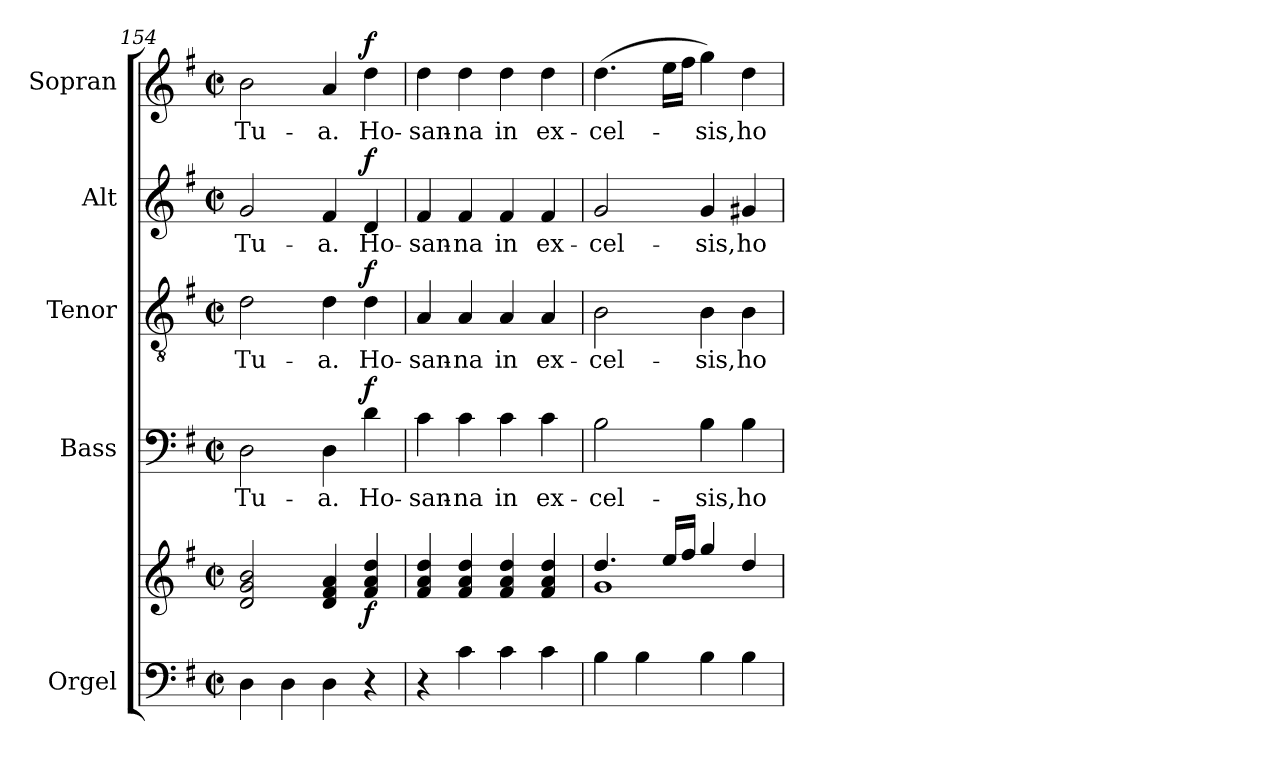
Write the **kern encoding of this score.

**kern	**kern	**dynam	**kern	**text	**dynam	**kern	**text	**dynam	**kern	**text	**dynam	**kern	**text	**dynam
*part5	*part5	*part5	*part4	*part4	*part4	*part3	*part3	*part3	*part2	*part2	*part2	*part1	*part1	*part1
*staff6	*staff5	*staff5/6	*staff4	*staff4	*staff4	*staff3	*staff3	*staff3	*staff2	*staff2	*staff2	*staff1	*staff1	*staff1
*I"Orgel	*	*	*I"Bass	*	*	*I"Tenor	*	*	*I"Alt	*	*	*I"Sopran	*	*
*I'Org.	*	*	*I'B	*	*	*I'T	*	*	*I'A	*	*	*I'S	*	*
!!LO:LB:g=z
*clefF4	*clefG2	*	*clefF4	*	*	*clefGv2	*	*	*clefG2	*	*	*clefG2	*	*
*k[f#]	*k[f#]	*	*k[f#]	*	*	*k[f#]	*	*	*k[f#]	*	*	*k[f#]	*	*
*G:	*G:	*	*G:	*	*	*G:	*	*	*G:	*	*	*G:	*	*
*M2/2	*M2/2	*	*M2/2	*	*	*M2/2	*	*	*M2/2	*	*	*M2/2	*	*
*met(c|)	*met(c|)	*	*met(c|)	*	*	*met(c|)	*	*	*met(c|)	*	*	*met(c|)	*	*
=154	=154	=154	=154	=154	=154	=154	=154	=154	=154	=154	=154	=154	=154	=154
!	!	!	!	!LO:LY:b	!	!	!LO:LY:b	!	!	!LO:LY:b	!	!	!LO:LY:b	!
4D\	2d/ 2g/ 2b/	.	2D\	Tu-	.	2d\	Tu-	.	2g/	Tu-	.	2b\	Tu-	.
4D\	.	.	.	.	.	.	.	.	.	.	.	.	.	.
!	!	!	!	!LO:LY:b	!	!	!LO:LY:b	!	!	!LO:LY:b	!	!	!LO:LY:b	!
4D\	4d/ 4f#/ 4a/	.	4D\	-a.	.	4d\	-a.	.	4f#/	-a.	.	4a/	-a.	.
!	!	!LO:DY:b	!	!LO:LY:b	!LO:DY:a	!	!LO:LY:b	!LO:DY:a	!	!LO:LY:b	!LO:DY:a	!	!LO:LY:b	!LO:DY:a
4r	4f#/ 4a/ 4dd/	f	4d\	Ho-	f	4d\	Ho-	f	4d/	Ho-	f	4dd\	Ho-	f
=155	=155	=155	=155	=155	=155	=155	=155	=155	=155	=155	=155	=155	=155	=155
!	!	!	!	!LO:LY:b	!	!	!LO:LY:b	!	!	!LO:LY:b	!	!	!LO:LY:b	!
4r	4f#/ 4a/ 4dd/	.	4c\	-san-	.	4A/	-san-	.	4f#/	-san-	.	4dd\	-san-	.
!	!	!	!	!LO:LY:b	!	!	!LO:LY:b	!	!	!LO:LY:b	!	!	!LO:LY:b	!
4c\	4f#/ 4a/ 4dd/	.	4c\	-na	.	4A/	-na	.	4f#/	-na	.	4dd\	-na	.
!	!	!	!	!LO:LY:b	!	!	!LO:LY:b	!	!	!LO:LY:b	!	!	!LO:LY:b	!
4c\	4f#/ 4a/ 4dd/	.	4c\	in	.	4A/	in	.	4f#/	in	.	4dd\	in	.
!	!	!	!	!LO:LY:b	!	!	!LO:LY:b	!	!	!LO:LY:b	!	!	!LO:LY:b	!
4c\	4f#/ 4a/ 4dd/	.	4c\	ex-	.	4A/	ex-	.	4f#/	ex-	.	4dd\	ex-	.
=156	=156	=156	=156	=156	=156	=156	=156	=156	=156	=156	=156	=156	=156	=156
*	*^	*	*	*	*	*	*	*	*	*	*	*	*	*
!	!	!	!	!	!LO:LY:b	!	!	!LO:LY:b	!	!	!LO:LY:b	!	!	!LO:LY:b	!
4B\	4.dd/	1g	.	2B\	-cel-	.	2B\	-cel-	.	2g/	-cel-	.	(>4.dd\	-cel-	.
4B\	.	.	.	.	.	.	.	.	.	.	.	.	.	.	.
.	16ee/LL	.	.	.	.	.	.	.	.	.	.	.	16ee\LL	.	.
.	16ff#/JJ	.	.	.	.	.	.	.	.	.	.	.	16ff#\JJ	.	.
!	!	!	!	!	!LO:LY:b	!	!	!LO:LY:b	!	!	!LO:LY:b	!	!	!LO:LY:b	!
4B\	4gg/	.	.	4B\	-sis,	.	4B\	-sis,	.	4g/	-sis,	.	4gg\)	-sis,	.
!	!	!	!	!	!LO:LY:b	!	!	!LO:LY:b	!	!	!LO:LY:b	!	!	!LO:LY:b	!
4B\	4dd/	.	.	4B\	ho-	.	4B\	ho-	.	4g#X/	ho-	.	4dd\	ho-	.
*	*v	*v	*	*	*	*	*	*	*	*	*	*	*	*	*
=	=	=	=	=	=	=	=	=	=	=	=	=	=	=
*-	*-	*-	*-	*-	*-	*-	*-	*-	*-	*-	*-	*-	*-	*-
